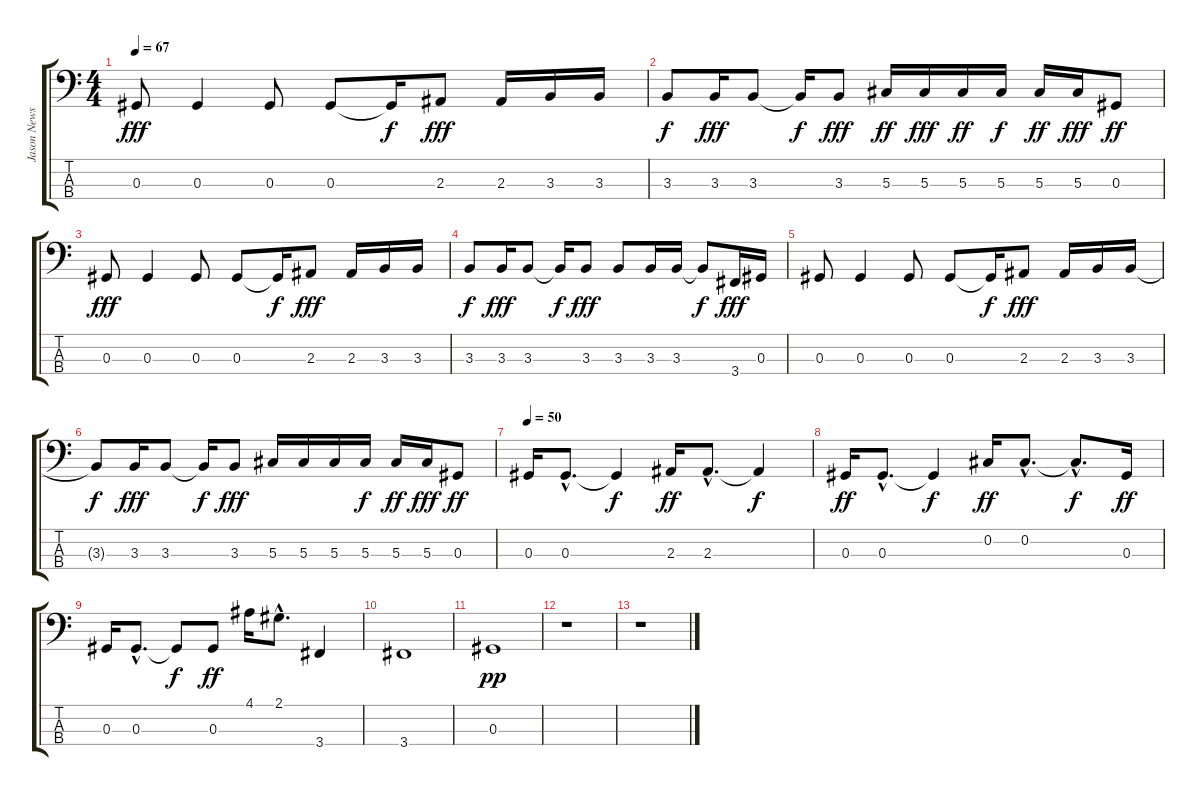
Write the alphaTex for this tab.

\track ("Jason Newsted (Bass)" "Jason News") {instrument electricbasspick}
\staff {score tabs}
\tuning (Gb2 Db2 Ab1 Eb1) {hide}
\ts (4 4)
\tempo 67
\clef f4
\ks c
0.3.8{dy fff} 0.3.4 0.3.8 0.3.8 0.3{t}.16{dy f} 2.3.8{dy fff} 2.3.16 3.3.16 3.3.16 |
3.3.8{dy f} 3.3.16{dy fff} 3.3.8 3.3{t}.16{dy f} 3.3.8{dy fff} 5.3.16{dy ff} 5.3.16{dy fff} 5.3.16{dy ff} 5.3.16{dy f} 5.3.16{dy ff} 5.3.16{dy fff} 0.3.8{dy ff} |
0.3.8{dy fff} 0.3.4 0.3.8 0.3.8 0.3{t}.16{dy f} 2.3.8{dy fff} 2.3.16 3.3.16 3.3.16 |
3.3.8{dy f} 3.3.16{dy fff} 3.3.8 3.3{t}.16{dy f} 3.3.8{dy fff} 3.3.8 3.3.16 3.3.16 3.3{t}.8{dy f} 3.4.16{dy fff} 0.3.16 |
0.3.8 0.3.4 0.3.8 0.3.8 0.3{t}.16{dy f} 2.3.8{dy fff} 2.3.16 3.3.16 3.3.16 |
3.3{t}.8{dy f} 3.3.16{dy fff} 3.3.8 3.3{t}.16{dy f} 3.3.8{dy fff} 5.3.16 5.3.16 5.3.16 5.3.16{dy f} 5.3.16{dy ff} 5.3.16{dy fff} 0.3.8{dy ff} |
\tempo 50
0.3.16 0.3{hac}.8{d} 0.3{t}.4{dy f} 2.3.16{dy ff} 2.3{hac}.8{d} 2.3{t}.4{dy f} |
0.3.16{dy ff} 0.3{hac}.8{d} 0.3{t}.4{dy f} 0.2.16{dy ff} 0.2{hac}.8{d} 0.2{hac t}.8{d dy f} 0.3.16{dy ff} |
0.3.16 0.3{hac}.8{d} 0.3{t}.8{dy f} 0.3.8{dy ff} 4.1.16 2.1{hac}.8{d} 3.4.4 |
3.4.1 |
0.3.1{dy pp} |
r.1 |
r.1
